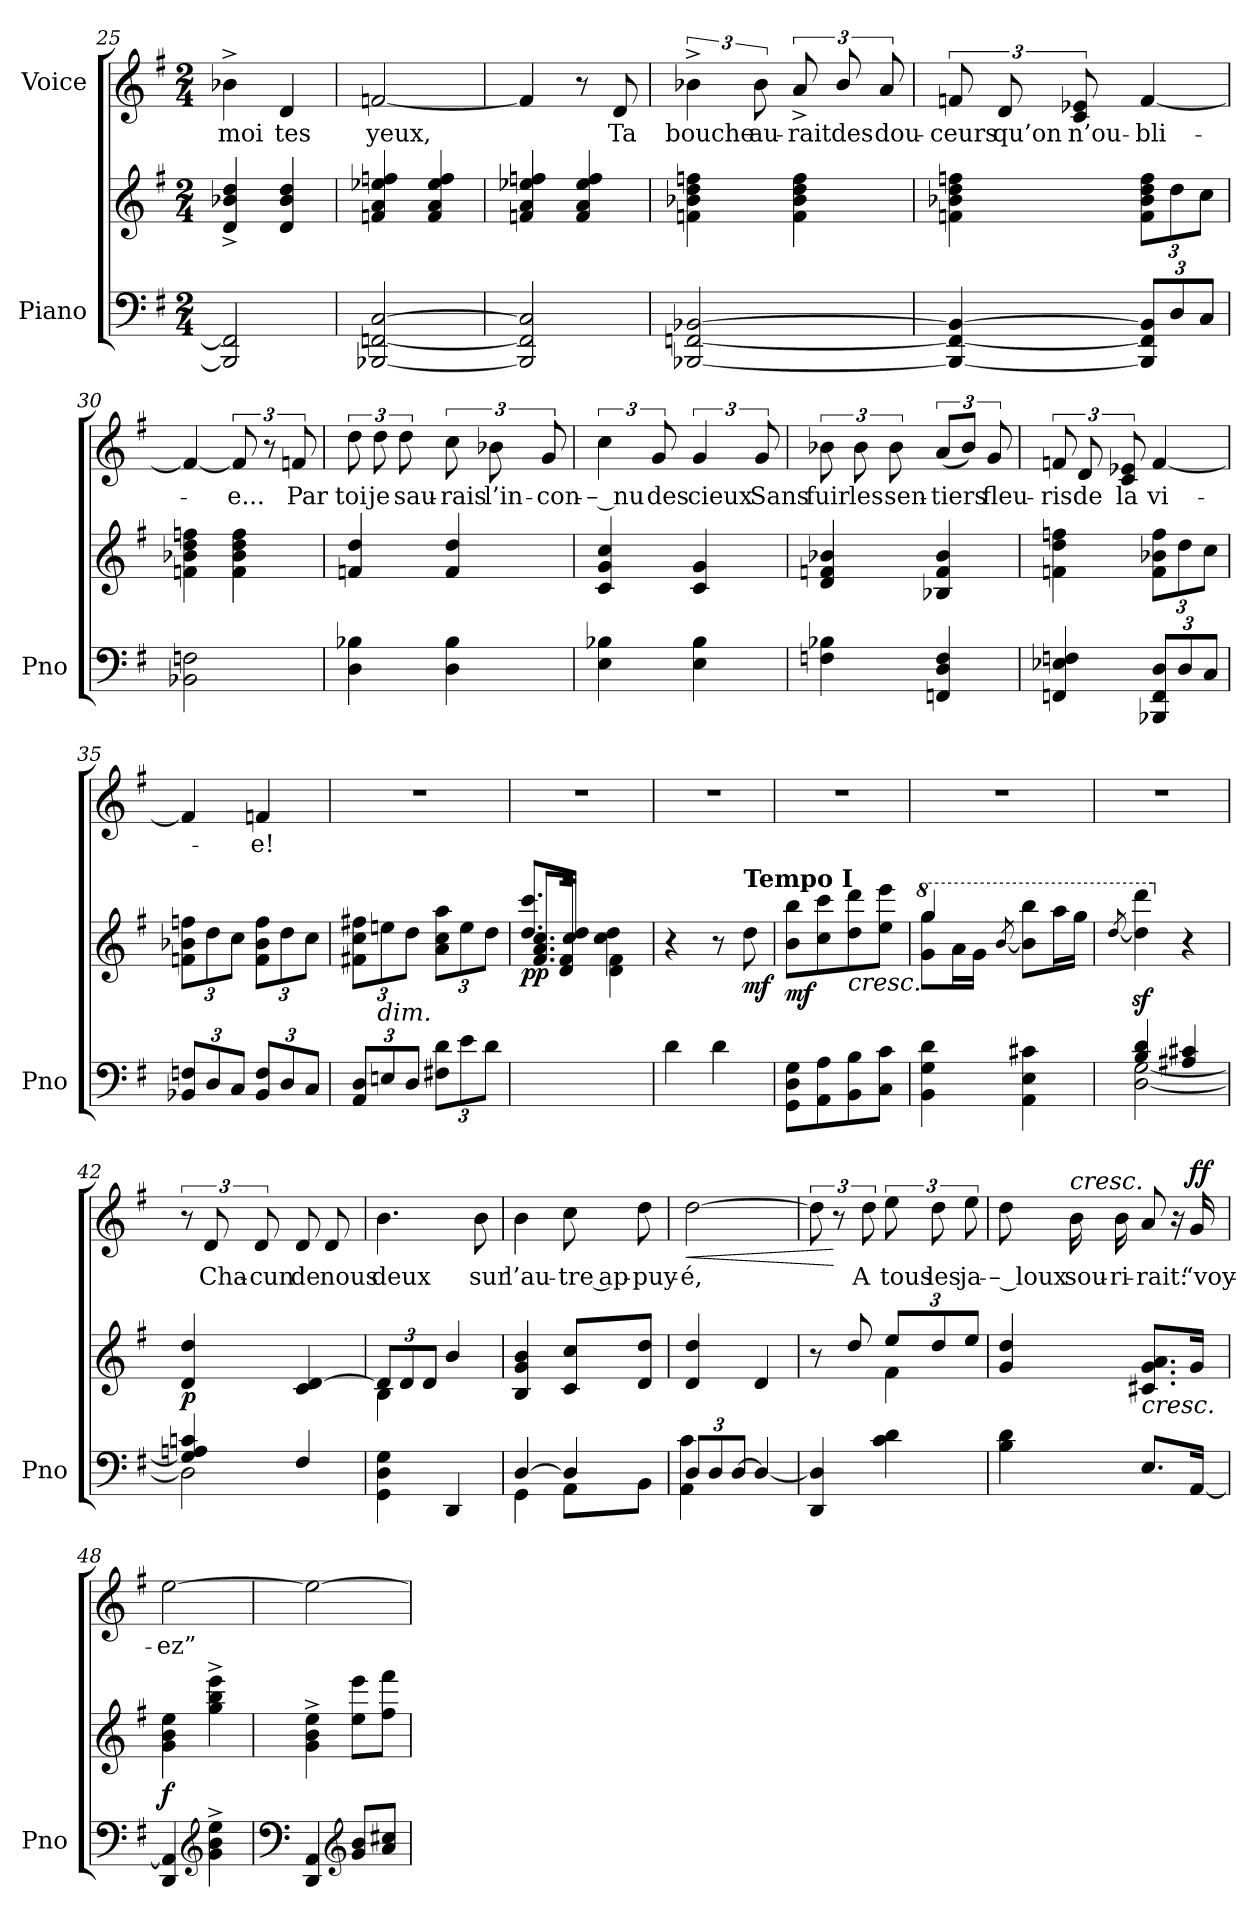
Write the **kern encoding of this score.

**kern	**kern	**dynam	**kern	**text	**dynam
*part2	*part2	*part2	*part1	*part1	*part1
*staff3	*staff2	*staff2/3	*staff1	*staff1	*staff1
*I"Piano	*	*	*I"Voice	*	*
*I'Pno	*	*	*	*	*
*clefF4	*clefG2	*	*clefG2	*	*
*k[f#]	*k[f#]	*	*k[f#]	*	*
*M2/4	*M2/4	*	*M2/4	*	*
=25	=25	=25	=25	=25	=25
!	!	!	!	!LO:LY:b	!
2BBB-/] 2FF/]	4d/^ 4b-X/^ 4dd/^	.	4b-X^\	moi	.
!	!	!	!	!LO:LY:b	!
.	4d/ 4b-/ 4dd/	.	4d/	tes	.
=26	=26	=26	=26	=26	=26
!	!	!	!	!LO:LY:b	!
[2BBB-X/ [>2FFn/ [2C/	4fn/ 4a/ 4ee-X/ 4ffn/	.	[2fn/	yeux,	.
.	4f/ 4a/ 4ee-/ 4ff/	.	.	.	.
=27	=27	=27	=27	=27	=27
2BBB-/] 2FF/] 2C/]	4fn/ 4a/ 4ee-X/ 4ffn/	.	4f/]	.	.
.	4f/ 4a/ 4ee-/ 4ff/	.	8r	.	.
!	!	!	!	!LO:LY:b	!
.	.	.	8d/	Ta	.
!!LO:PB:g=z
=28	=28	=28	=28	=28	=28
!	!	!	!	!LO:LY:b	!
[2BBB-X/ [2FFn/ [2BB-X/	4fn\ 4b-X\ 4dd\ 4ffn\	.	6b-X^\	bouche	.
!	!	!	!	!LO:LY:b	!
.	.	.	12b-\	au-	.
!	!	!	!	!LO:LY:b	!
.	4f\ 4b-\ 4dd\ 4ff\	.	12a^>/	-rait	.
!	!	!	!	!LO:LY:b	!
.	.	.	12b-/	des	.
!	!	!	!	!LO:LY:b	!
.	.	.	12a/	dou-	.
=29	=29	=29	=29	=29	=29
!	!	!	!	!LO:LY:b	!
4BBB-/_ 4FF/_ 4BB-/_	4fn\ 4b-X\ 4dd\ 4ffn\	.	12fn/	-ceurs	.
!	!	!	!	!LO:LY:b	!
.	.	.	12d/	qu’on	.
!	!	!	!	!LO:LY:b	!
.	.	.	12c/ 12e-X/	n’ou-	.
!	!	!	!	!LO:LY:b	!
12BBB-/] 12FF/] 12BB-/]L	12f\ 12b-\ 12dd\ 12ff\L	.	[4f/	-bli-	.
12D/	12dd\	.	.	.	.
12C/J	12cc\J	.	.	.	.
=30	=30	=30	=30	=30	=30
2BB-X\ 2Fn\	4fn\ 4b-X\ 4dd\ 4ffn\	.	4f/_	.	.
!	!	!	!	!LO:LY:b	!
.	4f\ 4b-\ 4dd\ 4ff\	.	12f/]	-e...	.
.	.	.	12r	.	.
!	!	!	!	!LO:LY:b	!
.	.	.	12fn/	Par	.
=31	=31	=31	=31	=31	=31
!	!	!	!	!LO:LY:b	!
4D\ 4B-X\	4fn/ 4dd/	.	12dd\	toi	.
!	!	!	!	!LO:LY:b	!
.	.	.	12dd\	je	.
!	!	!	!	!LO:LY:b	!
.	.	.	12dd\	sau-	.
!	!	!	!	!LO:LY:b	!
4D\ 4B-\	4f/ 4dd/	.	12cc\	-rais	.
!	!	!	!	!LO:LY:b	!
.	.	.	12b-X\	l’in-	.
!	!	!	!	!LO:LY:b	!
.	.	.	12g/	-con-	.
!!LO:LB:g=z
=32	=32	=32	=32	=32	=32
!	!	!	!	!LO:LY:b	!
4E\ 4B-X\	4c/ 4g/ 4cc/	.	6cc\	-– nu	.
!	!	!	!	!LO:LY:b	!
.	.	.	12g/	des	.
!	!	!	!	!LO:LY:b	!
4E\ 4B-\	4c/ 4g/	.	6g/	cieux	.
!	!	!	!	!LO:LY:b	!
.	.	.	12g/	Sans	.
=33	=33	=33	=33	=33	=33
!	!	!	!	!LO:LY:b	!
4Fn\ 4B-X\	4d/ 4fn/ 4b-X/	.	12b-X\	fuir	.
!	!	!	!	!LO:LY:b	!
.	.	.	12b-\	les	.
!	!	!	!	!LO:LY:b	!
.	.	.	12b-\	sen-	.
!	!	!	!	!LO:LY:b	!
4FFn/ 4D/ 4F/	4B-X/ 4f/ 4b-/	.	(12a/L	-tiers	.
.	.	.	12b-/J)	.	.
!	!	!	!	!LO:LY:b	!
.	.	.	12g/	fleu-	.
=34	=34	=34	=34	=34	=34
!	!	!	!	!LO:LY:b	!
4FFn/ 4E-X/ 4Fn/	4fn\ 4dd\ 4ffn\	.	12fn/	-ris	.
!	!	!	!	!LO:LY:b	!
.	.	.	12d/	de	.
!	!	!	!	!LO:LY:b	!
.	.	.	12c/ 12e-X/	la	.
!	!	!	!	!LO:LY:b	!
12BBB-X/ 12FF/ 12D/L	12f\ 12b-X\ 12ff\L	.	[4f/	vi-	.
12D/	12dd\	.	.	.	.
12C/J	12cc\J	.	.	.	.
!!LO:LB:g=z
=35	=35	=35	=35	=35	=35
12BB-X/ 12Fn/L	12fn\ 12b-X\ 12ffn\L	.	4f/]	.	.
12D/	12dd\	.	.	.	.
12C/J	12cc\J	.	.	.	.
!	!	!	!	!LO:LY:b	!
12BB-/ 12F/L	12f\ 12b-\ 12ff\L	.	4fn/	-e!	.
12D/	12dd\	.	.	.	.
12C/J	12cc\J	.	.	.	.
=36	=36	=36	=36	=36	=36
12AA/ 12D/L	12f#X\ 12cc\ 12ff#X\L	.	2r	.	.
!	!LO:TX:b:i:t=dim.	!	!	!	!
12En/	12een\	.	.	.	.
12D/J	12dd\J	.	.	.	.
12F#X\ 12d\L	12a\ 12cc\ 12aa\L	.	.	.	.
12e\	12ee\	.	.	.	.
12d\J	12dd\J	.	.	.	.
=37	=37	=37	=37	=37	=37
*	*^	*	*	*	*
!	!	!	!LO:DY:b	!	!	!
2ryy	8.dd/ 8.ccc/L	8.f#/ 8.a/ 8.cc/L	pp	2r	.	.
.	16cc/ 16dd/Jk	16d/ 16f#/Jk	.	.	.	.
.	4cc\ 4dd\	4d\ 4f#\	.	.	.	.
*	*v	*v	*	*	*	*
=38	=38	=38	=38	=38	=38
4d\	4r	.	2r	.	.
4d\	8r	.	.	.	.
!	!LO:TX:a:B:t=Tempo I	!	!	!	!
!	!	!LO:DY:b	!	!	!
.	8dd\	mf	.	.	.
!!LO:LB:g=z
=39	=39	=39	=39	=39	=39
!	!	!LO:DY:b	!	!	!
8GG\ 8D\ 8G\L	8b\ 8bb\L	mf	2r	.	.
8AA\ 8A\	8cc\ 8ccc\	.	.	.	.
!	!LO:TX:b:i:t=cresc.	!	!	!	!
8BB\ 8B\	8dd\ 8ddd\	.	.	.	.
8C\ 8c\J	8ee\ 8eee\J	.	.	.	.
=40	=40	=40	=40	=40	=40
*	*8va	*	*	*	*
*	*^	*	*	*	*
4BB\ 4G\ 4d\	4ggg/	8gg\ 8ggg\L	.	2r	.	.
.	.	16aa\L	.	.	.	.
.	.	16gg\JJ	.	.	.	.
.	[<8qbb/	.	.	.	.	.
4AA\ 4E\ 4c#X\	8bb\] 8bbb\L	4ryy	.	.	.	.
.	16aaa\L	.	.	.	.	.
.	16ggg\JJ	.	.	.	.	.
*	*v	*v	*	*	*	*
=41	=41	=41	=41	=41	=41
.	[<8qddd/	.	.	.	.
*^	*	*	*	*	*
4B/ 4d/	[2D\ [2G\	4ddd\]z< 4dddd\z<	.	2r	.	.
*	*	*X8va	*	*	*	*
4A#X/ 4c#X/	.	4r	.	.	.	.
=42	=42	=42	=42	=42	=42	=42
!	!	!	!LO:DY:b	!	!	!
4G/] 4An/ 4cn/	2D\]	4d/ 4dd/	p	12r	.	.
!	!	!	!	!	!LO:LY:b	!
.	.	.	.	12d/	Cha-	.
!	!	!	!	!	!LO:LY:b	!
.	.	.	.	12d/	-cun	.
!	!	!	!	!	!LO:LY:b	!
4F#/	.	4c/ [<4d/	.	8d/	de	.
!	!	!	!	!	!LO:LY:b	!
.	.	.	.	8d/	nous	.
*v	*v	*	*	*	*	*
!!LO:PB:g=z
=43	=43	=43	=43	=43	=43
*	*Xbrackettup	*	*	*	*
*	*^	*	*	*	*
!	!	!	!	!	!LO:LY:b	!
4GG\ 4D\ 4G\	12d/L]	4B\	.	4.b\	deux	.
.	12d/	.	.	.	.	.
.	12d/J	.	.	.	.	.
4DD/	4b/	4ryy	.	.	.	.
!	!	!	!	!	!LO:LY:b	!
.	.	.	.	8b\	sur	.
*	*v	*v	*	*	*	*
=44	=44	=44	=44	=44	=44
*^	*	*	*	*	*
!	!	!	!	!	!LO:LY:b	!
[4D/	4GG\	4B/ 4g/ 4b/	.	4b\	l’au-	.
!	!	!	!	!	!LO:LY:b	!
4D/]	8AA\L	8c/ 8cc/L	.	8cc\	-tre ap-	.
!	!	!	!	!	!LO:LY:b	!
.	8BB\J	8d/ 8dd/J	.	8dd\	-puy-	.
=45	=45	=45	=45	=45	=45	=45
*Xbrackettup	*	*	*	*	*	*
!	!	!	!	!	!LO:LY:b	!LO:HP:b
12D/L	4AA\ 4c\	4d/ 4dd/	.	[2dd\	-é,	<
12D/	.	.	.	.	.	.
[12D/J	.	.	.	.	.	.
4D/_	4ryy	4d/	.	.	.	.
*v	*v	*	*	*	*	*
=46	=46	=46	=46	=46	=46
*	*^	*	*	*	*
4DD/ 4D/]	8r	4ryy	.	12dd\]	.	.
.	.	.	.	12r	.	[
.	8dd/	.	.	.	.	.
!	!	!	!	!	!LO:LY:b	!
.	.	.	.	12dd\	A	.
!	!	!	!	!	!LO:LY:b	!
4c\ 4d\	12ee/L	4f#\	.	12ee\	tous	.
!	!	!	!	!	!LO:LY:b	!
.	12dd/	.	.	12dd\	les	.
!	!	!	!	!	!LO:LY:b	!
.	12ee/J	.	.	12ee\	ja-	.
*	*v	*v	*	*	*	*
!!LO:LB:g=z
=47	=47	=47	=47	=47	=47
!	!	!	!	!LO:LY:b	!
4B\ 4d\	4g/ 4dd/	.	8dd\	-– loux	.
!	!	!	!LO:TX:a:i:t=cresc.	!	!
!	!	!	!	!LO:LY:b	!
.	.	.	16b\	sou-	.
!	!	!	!	!LO:LY:b	!
.	.	.	16b\	-ri-	.
!	!LO:TX:b:i:t=cresc.	!	!	!	!
!	!	!	!	!LO:LY:b	!
8.E/L	8.c#X/ 8.g/ 8.a/L	.	8a/	-rait:	.
.	.	.	16r	.	.
!	!	!	!	!LO:LY:b	!LO:DY:a
[16AA/Jk	16g/Jk	.	16g/	“voy-	ff
=48	=48	=48	=48	=48	=48
!	!	!LO:DY:b	!	!LO:LY:b	!
4DD/ 4AA/]	4g\ 4b\ 4ee\	f	[2ee\	-ez”	.
*clefG2	*	*	*	*	*
4g\^ 4b\^ 4ee\^	4gg\^ 4bb\^ 4eee\^	.	.	.	.
=49	=49	=49	=49	=49	=49
*clefF4	*	*	*	*	*
4DD/ 4AA/	4g\^ 4b\^ 4ee\^	.	2ee\_	.	.
*clefG2	*	*	*	*	*
8g/ 8b/L	8ee\ 8eee\L	.	.	.	.
8a/ 8cc#X/J	8ff#\ 8fff#\J	.	.	.	.
=	=	=	=	=	=
*-	*-	*-	*-	*-	*-
